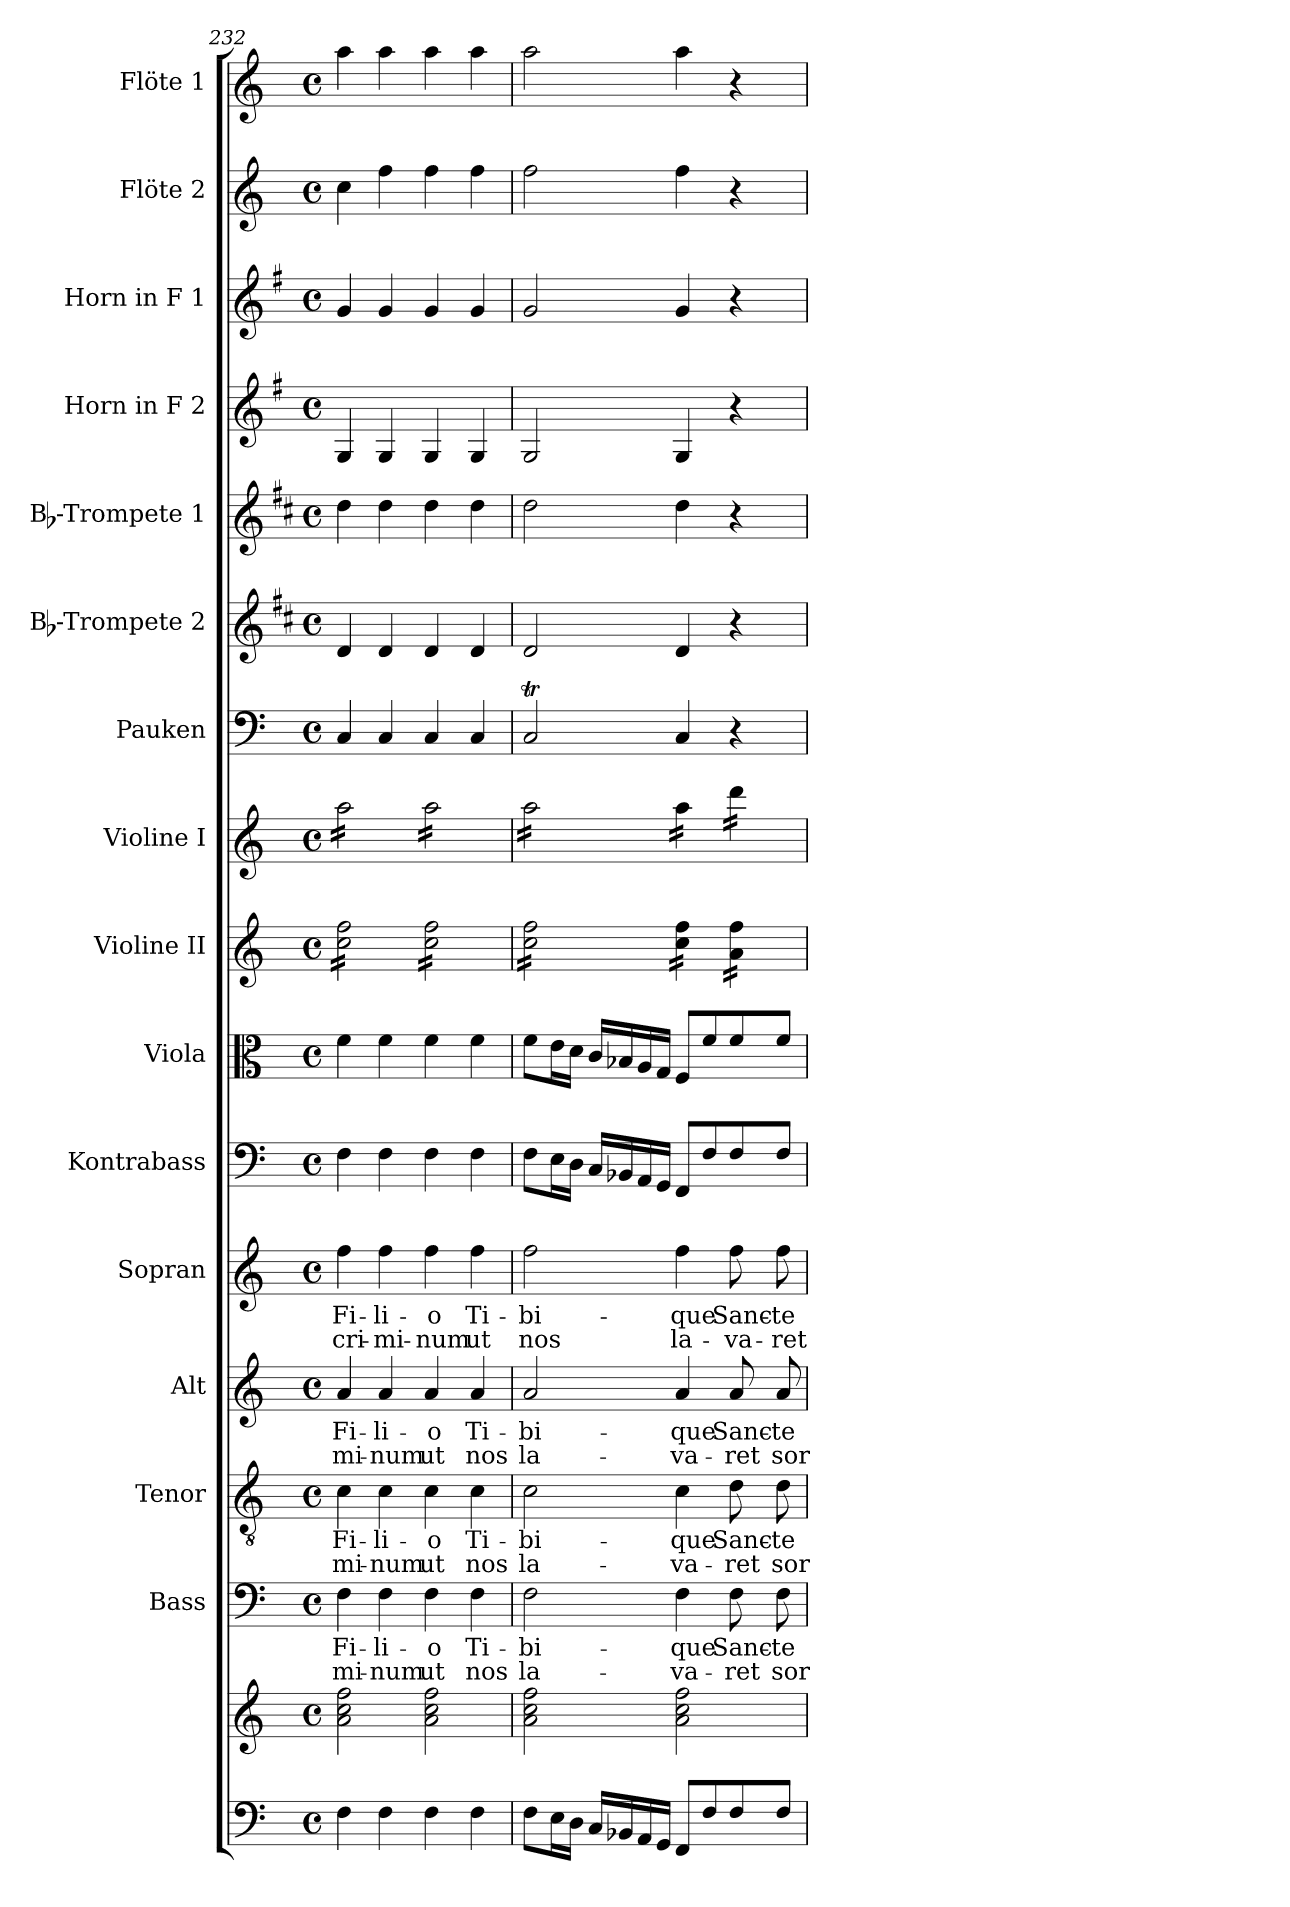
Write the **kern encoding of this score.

**kern	**kern	**kern	**text	**text	**kern	**text	**text	**kern	**text	**text	**kern	**text	**text	**kern	**kern	**kern	**kern	**kern	**kern	**kern	**kern	**kern	**kern	**kern
*part16	*part16	*part15	*part15	*part15	*part14	*part14	*part14	*part13	*part13	*part13	*part12	*part12	*part12	*part11	*part10	*part9	*part8	*part7	*part6	*part5	*part4	*part3	*part2	*part1
*staff17	*staff16	*staff15	*staff15	*staff15	*staff14	*staff14	*staff14	*staff13	*staff13	*staff13	*staff12	*staff12	*staff12	*staff11	*staff10	*staff9	*staff8	*staff7	*staff6	*staff5	*staff4	*staff3	*staff2	*staff1
*	*	*I"Bass	*	*	*I"Tenor	*	*	*I"Alt	*	*	*I"Sopran	*	*	*I"Kontrabass	*I"Viola	*I"Violine II	*I"Violine I	*I"Pauken	*I"Bb-Trompete 2	*I"Bb-Trompete 1	*I"Horn in F 2	*I"Horn in F 1	*I"Flöte 2	*I"Flöte 1
*	*	*I'B.	*	*	*I'T.	*	*	*I'A.	*	*	*I'S.	*	*	*I'Kb.	*I'Vla.	*I'Vl. II	*I'Vl. I	*I'Pk.	*I'Bb Trp. 2	*I'Bb Trp. 1	*	*	*I'Fl. 2	*I'Fl. 1
*clefF4	*clefG2	*clefF4	*	*	*clefGv2	*	*	*clefG2	*	*	*clefG2	*	*	*clefF4	*clefC3	*clefG2	*clefG2	*clefF4	*clefG2	*clefG2	*clefG2	*clefG2	*clefG2	*clefG2
*	*	*	*	*	*	*	*	*	*	*	*	*	*	*ITrd7c12	*	*	*	*	*ITrd1c2	*ITrd1c2	*ITrd4c7	*ITrd4c7	*	*
*k[]	*k[]	*k[]	*	*	*k[]	*	*	*k[]	*	*	*k[]	*	*	*k[]	*k[]	*k[]	*k[]	*k[]	*k[]	*k[]	*k[]	*k[]	*k[]	*k[]
*C:	*C:	*C:	*	*	*C:	*	*	*C:	*	*	*C:	*	*	*C:	*C:	*C:	*C:	*C:	*C:	*C:	*C:	*C:	*C:	*C:
*M4/4	*M4/4	*M4/4	*	*	*M4/4	*	*	*M4/4	*	*	*M4/4	*	*	*M4/4	*M4/4	*M4/4	*M4/4	*M4/4	*M4/4	*M4/4	*M4/4	*M4/4	*M4/4	*M4/4
*met(c)	*met(c)	*met(c)	*	*	*met(c)	*	*	*met(c)	*	*	*met(c)	*	*	*met(c)	*met(c)	*met(c)	*met(c)	*met(c)	*met(c)	*met(c)	*met(c)	*met(c)	*met(c)	*met(c)
=232	=232	=232	=232	=232	=232	=232	=232	=232	=232	=232	=232	=232	=232	=232	=232	=232	=232	=232	=232	=232	=232	=232	=232	=232
!	!	!	!LO:LY:b	!LO:LY:b	!	!LO:LY:b	!LO:LY:b	!	!LO:LY:b	!LO:LY:b	!	!LO:LY:b	!LO:LY:b	!	!	!	!	!	!	!	!	!	!	!
*	*	*	*	*	*	*	*	*	*	*	*	*	*	*	*	*tremolo	*	*	*	*	*	*	*	*
*	*	*	*	*	*	*	*	*	*	*	*	*	*	*	*	*	*tremolo	*	*	*	*	*	*	*
4F\	2a\ 2cc\ 2ff\	4F\	Fi-	-mi-	4c\	Fi-	-mi-	4a/	Fi-	-mi-	4ff\	Fi-	cri-	4FF\	4f\	16cc\ 16ff\LL	16aa\LL	4C/	4c/	4cc\	4C/	4c/	4cc\	4aa\
.	.	.	.	.	.	.	.	.	.	.	.	.	.	.	.	16cc\ 16ff\	16aa\	.	.	.	.	.	.	.
.	.	.	.	.	.	.	.	.	.	.	.	.	.	.	.	16cc\ 16ff\	16aa\	.	.	.	.	.	.	.
.	.	.	.	.	.	.	.	.	.	.	.	.	.	.	.	16cc\ 16ff\	16aa\	.	.	.	.	.	.	.
!	!	!	!LO:LY:b	!LO:LY:b	!	!LO:LY:b	!LO:LY:b	!	!LO:LY:b	!LO:LY:b	!	!LO:LY:b	!LO:LY:b	!	!	!	!	!	!	!	!	!	!	!
4F\	.	4F\	-li-	-num	4c\	-li-	-num	4a/	-li-	-num	4ff\	-li-	-mi-	4FF\	4f\	16cc\ 16ff\	16aa\	4C/	4c/	4cc\	4C/	4c/	4ff\	4aa\
.	.	.	.	.	.	.	.	.	.	.	.	.	.	.	.	16cc\ 16ff\	16aa\	.	.	.	.	.	.	.
.	.	.	.	.	.	.	.	.	.	.	.	.	.	.	.	16cc\ 16ff\	16aa\	.	.	.	.	.	.	.
.	.	.	.	.	.	.	.	.	.	.	.	.	.	.	.	16cc\ 16ff\JJ	16aa\JJ	.	.	.	.	.	.	.
!	!	!	!LO:LY:b	!LO:LY:b	!	!LO:LY:b	!LO:LY:b	!	!LO:LY:b	!LO:LY:b	!	!LO:LY:b	!LO:LY:b	!	!	!	!	!	!	!	!	!	!	!
4F\	2a\ 2cc\ 2ff\	4F\	-o	ut	4c\	-o	ut	4a/	-o	ut	4ff\	-o	-num	4FF\	4f\	16cc\ 16ff\LL	16aa\LL	4C/	4c/	4cc\	4C/	4c/	4ff\	4aa\
.	.	.	.	.	.	.	.	.	.	.	.	.	.	.	.	16cc\ 16ff\	16aa\	.	.	.	.	.	.	.
.	.	.	.	.	.	.	.	.	.	.	.	.	.	.	.	16cc\ 16ff\	16aa\	.	.	.	.	.	.	.
.	.	.	.	.	.	.	.	.	.	.	.	.	.	.	.	16cc\ 16ff\	16aa\	.	.	.	.	.	.	.
!	!	!	!LO:LY:b	!LO:LY:b	!	!LO:LY:b	!LO:LY:b	!	!LO:LY:b	!LO:LY:b	!	!LO:LY:b	!LO:LY:b	!	!	!	!	!	!	!	!	!	!	!
4F\	.	4F\	Ti-	nos	4c\	Ti-	nos	4a/	Ti-	nos	4ff\	Ti-	ut	4FF\	4f\	16cc\ 16ff\	16aa\	4C/	4c/	4cc\	4C/	4c/	4ff\	4aa\
.	.	.	.	.	.	.	.	.	.	.	.	.	.	.	.	16cc\ 16ff\	16aa\	.	.	.	.	.	.	.
.	.	.	.	.	.	.	.	.	.	.	.	.	.	.	.	16cc\ 16ff\	16aa\	.	.	.	.	.	.	.
.	.	.	.	.	.	.	.	.	.	.	.	.	.	.	.	16cc\ 16ff\JJ	16aa\JJ	.	.	.	.	.	.	.
=233	=233	=233	=233	=233	=233	=233	=233	=233	=233	=233	=233	=233	=233	=233	=233	=233	=233	=233	=233	=233	=233	=233	=233	=233
!	!	!	!LO:LY:b	!LO:LY:b	!	!LO:LY:b	!LO:LY:b	!	!LO:LY:b	!LO:LY:b	!	!LO:LY:b	!LO:LY:b	!	!	!	!	!	!	!	!	!	!	!
8F\L	2a\ 2cc\ 2ff\	2F\	-bi-	la-	2c\	-bi-	la-	2a/	-bi-	la-	2ff\	-bi-	nos	8FF\L	8f\L	16cc\ 16ff\LL	16aa\LL	2CT/	2c/	2cc\	2C/	2c/	2ff\	2aa\
.	.	.	.	.	.	.	.	.	.	.	.	.	.	.	.	16cc\ 16ff\	16aa\	.	.	.	.	.	.	.
16E\L	.	.	.	.	.	.	.	.	.	.	.	.	.	16EE\L	16e\L	16cc\ 16ff\	16aa\	.	.	.	.	.	.	.
16D\JJ	.	.	.	.	.	.	.	.	.	.	.	.	.	16DD\JJ	16d\JJ	16cc\ 16ff\	16aa\	.	.	.	.	.	.	.
16C/LL	.	.	.	.	.	.	.	.	.	.	.	.	.	16CC/LL	16c/LL	16cc\ 16ff\	16aa\	.	.	.	.	.	.	.
16BB-X/	.	.	.	.	.	.	.	.	.	.	.	.	.	16BBB-X/	16B-X/	16cc\ 16ff\	16aa\	.	.	.	.	.	.	.
16AA/	.	.	.	.	.	.	.	.	.	.	.	.	.	16AAA/	16A/	16cc\ 16ff\	16aa\	.	.	.	.	.	.	.
16GG/JJ	.	.	.	.	.	.	.	.	.	.	.	.	.	16GGG/JJ	16G/JJ	16cc\ 16ff\JJ	16aa\JJ	.	.	.	.	.	.	.
!	!	!	!LO:LY:b	!LO:LY:b	!	!LO:LY:b	!LO:LY:b	!	!LO:LY:b	!LO:LY:b	!	!LO:LY:b	!LO:LY:b	!	!	!	!	!	!	!	!	!	!	!
8FF/L	2a\ 2cc\ 2ff\	4F\	-que	-va-	4c\	-que	-va-	4a/	-que	-va-	4ff\	-que	la-	8FFF/L	8F/L	16cc\ 16ff\LL	16aa\LL	4C/	4c/	4cc\	4C/	4c/	4ff\	4aa\
.	.	.	.	.	.	.	.	.	.	.	.	.	.	.	.	16cc\ 16ff\	16aa\	.	.	.	.	.	.	.
8F/	.	.	.	.	.	.	.	.	.	.	.	.	.	8FF/	8f/	16cc\ 16ff\	16aa\	.	.	.	.	.	.	.
.	.	.	.	.	.	.	.	.	.	.	.	.	.	.	.	16cc\ 16ff\JJ	16aa\JJ	.	.	.	.	.	.	.
!	!	!	!LO:LY:b	!LO:LY:b	!	!LO:LY:b	!LO:LY:b	!	!LO:LY:b	!LO:LY:b	!	!LO:LY:b	!LO:LY:b	!	!	!	!	!	!	!	!	!	!	!
8F/	.	8F\	Sanc-	-ret	8d\	Sanc-	-ret	8a/	Sanc-	-ret	8ff\	Sanc-	-va-	8FF/	8f/	16a\ 16ff\LL	16ddd\LL	4r	4r	4r	4r	4r	4r	4r
.	.	.	.	.	.	.	.	.	.	.	.	.	.	.	.	16a\ 16ff\	16ddd\	.	.	.	.	.	.	.
!	!	!	!LO:LY:b	!LO:LY:b	!	!LO:LY:b	!LO:LY:b	!	!LO:LY:b	!LO:LY:b	!	!LO:LY:b	!LO:LY:b	!	!	!	!	!	!	!	!	!	!	!
8F/J	.	8F\	-te	sor-	8d\	-te	sor-	8a/	-te	sor-	8ff\	-te	-ret	8FF/J	8f/J	16a\ 16ff\	16ddd\	.	.	.	.	.	.	.
.	.	.	.	.	.	.	.	.	.	.	.	.	.	.	.	16a\ 16ff\JJ	16ddd\JJ	.	.	.	.	.	.	.
*	*	*	*	*	*	*	*	*	*	*	*	*	*	*	*	*	*Xtremolo	*	*	*	*	*	*	*
*	*	*	*	*	*	*	*	*	*	*	*	*	*	*	*	*Xtremolo	*	*	*	*	*	*	*	*
=	=	=	=	=	=	=	=	=	=	=	=	=	=	=	=	=	=	=	=	=	=	=	=	=
*-	*-	*-	*-	*-	*-	*-	*-	*-	*-	*-	*-	*-	*-	*-	*-	*-	*-	*-	*-	*-	*-	*-	*-	*-
